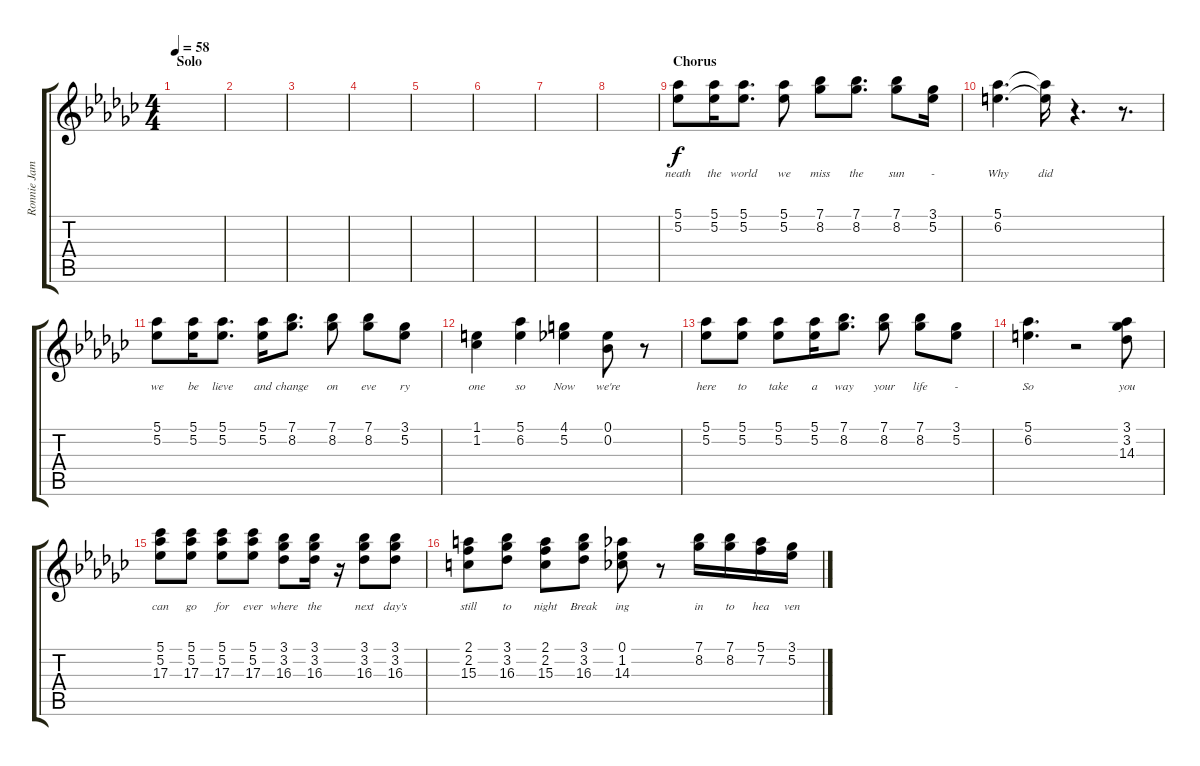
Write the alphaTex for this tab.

\track ("Ronnie James Dio" "Ronnie Jam") {instrument acousticguitarsteel}
\staff {score tabs}
\tuning (Eb4 Bb3 Gb3 Db3 Ab2 Eb2) {hide}
\ts (4 4)
\section ("" "Solo")
\tempo 58
\clef g2
\ks ebminor
|
|
|
|
|
|
|
|
\section ("" "Chorus")
(5.1 5.2).8{lyrics (0 "neath") lyrics (1 "") lyrics (2 "") lyrics (3 "") lyrics (4 "")} (5.1 5.2).16{lyrics (0 "the") lyrics (1 "") lyrics (2 "") lyrics (3 "") lyrics (4 "")} (5.1 5.2).8{d lyrics (0 "world") lyrics (1 "") lyrics (2 "") lyrics (3 "") lyrics (4 "")} (5.1 5.2).8{lyrics (0 "we") lyrics (1 "") lyrics (2 "") lyrics (3 "") lyrics (4 "")} (7.1 8.2).8{lyrics (0 "miss") lyrics (1 "") lyrics (2 "") lyrics (3 "") lyrics (4 "")} (7.1 8.2).8{d lyrics (0 "the") lyrics (1 "") lyrics (2 "") lyrics (3 "") lyrics (4 "")} (7.1 8.2).8{lyrics (0 "sun") lyrics (1 "") lyrics (2 "") lyrics (3 "") lyrics (4 "")} (3.1 5.2).16{lyrics (0 "-") lyrics (1 "") lyrics (2 "") lyrics (3 "") lyrics (4 "")} |
(5.1 6.2).4{d lyrics (0 "Why") lyrics (1 "") lyrics (2 "") lyrics (3 "") lyrics (4 "")} (5.1{t} 6.2{t}).16{lyrics (0 "did") lyrics (1 "") lyrics (2 "") lyrics (3 "") lyrics (4 "")} r.4{d} r.8{d} |
(5.1 5.2).8{lyrics (0 "we") lyrics (1 "") lyrics (2 "") lyrics (3 "") lyrics (4 "")} (5.1 5.2).16{lyrics (0 "be") lyrics (1 "") lyrics (2 "") lyrics (3 "") lyrics (4 "")} (5.1 5.2).8{d lyrics (0 "lieve") lyrics (1 "") lyrics (2 "") lyrics (3 "") lyrics (4 "")} (5.1 5.2).16{lyrics (0 "and") lyrics (1 "") lyrics (2 "") lyrics (3 "") lyrics (4 "")} (7.1 8.2).8{d lyrics (0 "change") lyrics (1 "") lyrics (2 "") lyrics (3 "") lyrics (4 "")} (7.1 8.2).8{lyrics (0 "on") lyrics (1 "") lyrics (2 "") lyrics (3 "") lyrics (4 "")} (7.1 8.2).8{lyrics (0 "eve") lyrics (1 "") lyrics (2 "") lyrics (3 "") lyrics (4 "")} (3.1 5.2).8{lyrics (0 "ry") lyrics (1 "") lyrics (2 "") lyrics (3 "") lyrics (4 "")} |
(1.1 1.2).4{lyrics (0 "one") lyrics (1 "") lyrics (2 "") lyrics (3 "") lyrics (4 "")} (5.1 6.2).4{lyrics (0 "so") lyrics (1 "") lyrics (2 "") lyrics (3 "") lyrics (4 "")} (4.1 5.2).4{lyrics (0 "Now") lyrics (1 "") lyrics (2 "") lyrics (3 "") lyrics (4 "")} (0.1 0.2).8{lyrics (0 "we're") lyrics (1 "") lyrics (2 "") lyrics (3 "") lyrics (4 "")} r.8 |
(5.1 5.2).8{lyrics (0 "here") lyrics (1 "") lyrics (2 "") lyrics (3 "") lyrics (4 "")} (5.1 5.2).8{lyrics (0 "to") lyrics (1 "") lyrics (2 "") lyrics (3 "") lyrics (4 "")} (5.1 5.2).8{lyrics (0 "take") lyrics (1 "") lyrics (2 "") lyrics (3 "") lyrics (4 "")} (5.1 5.2).16{lyrics (0 "a") lyrics (1 "") lyrics (2 "") lyrics (3 "") lyrics (4 "")} (7.1 8.2).8{d lyrics (0 "way") lyrics (1 "") lyrics (2 "") lyrics (3 "") lyrics (4 "")} (7.1 8.2).8{lyrics (0 "your") lyrics (1 "") lyrics (2 "") lyrics (3 "") lyrics (4 "")} (7.1 8.2).8{lyrics (0 "life") lyrics (1 "") lyrics (2 "") lyrics (3 "") lyrics (4 "")} (3.1 5.2).8{lyrics (0 "-") lyrics (1 "") lyrics (2 "") lyrics (3 "") lyrics (4 "")} |
(5.1 6.2).4{d lyrics (0 "So") lyrics (1 "") lyrics (2 "") lyrics (3 "") lyrics (4 "")} r.2 (3.1 3.2 14.3).8{lyrics (0 "you") lyrics (1 "") lyrics (2 "") lyrics (3 "") lyrics (4 "")} |
(5.1 5.2 17.3).8{lyrics (0 "can") lyrics (1 "") lyrics (2 "") lyrics (3 "") lyrics (4 "")} (5.1 5.2 17.3).8{lyrics (0 "go") lyrics (1 "") lyrics (2 "") lyrics (3 "") lyrics (4 "")} (5.1 5.2 17.3).8{lyrics (0 "for") lyrics (1 "") lyrics (2 "") lyrics (3 "") lyrics (4 "")} (5.1 5.2 17.3).8{lyrics (0 "ever") lyrics (1 "") lyrics (2 "") lyrics (3 "") lyrics (4 "")} (3.1 3.2 16.3).8{lyrics (0 "where") lyrics (1 "") lyrics (2 "") lyrics (3 "") lyrics (4 "")} (3.1 3.2 16.3).16{lyrics (0 "the") lyrics (1 "") lyrics (2 "") lyrics (3 "") lyrics (4 "")} r.16 (3.1 3.2 16.3).8{lyrics (0 "next") lyrics (1 "") lyrics (2 "") lyrics (3 "") lyrics (4 "")} (3.1 3.2 16.3).8{lyrics (0 "day's") lyrics (1 "") lyrics (2 "") lyrics (3 "") lyrics (4 "")} |
(2.1 2.2 15.3).8{lyrics (0 "still") lyrics (1 "") lyrics (2 "") lyrics (3 "") lyrics (4 "")} (3.1 3.2 16.3).8{lyrics (0 "to") lyrics (1 "") lyrics (2 "") lyrics (3 "") lyrics (4 "")} (2.1 2.2 15.3).8{lyrics (0 "night") lyrics (1 "") lyrics (2 "") lyrics (3 "") lyrics (4 "")} (3.1 3.2 16.3).8{lyrics (0 "Break") lyrics (1 "") lyrics (2 "") lyrics (3 "") lyrics (4 "")} (0.1 1.2 14.3).8{lyrics (0 "ing") lyrics (1 "") lyrics (2 "") lyrics (3 "") lyrics (4 "")} r.8 (7.1 8.2).16{lyrics (0 "in") lyrics (1 "") lyrics (2 "") lyrics (3 "") lyrics (4 "")} (7.1 8.2).16{lyrics (0 "to") lyrics (1 "") lyrics (2 "") lyrics (3 "") lyrics (4 "")} (5.1 7.2).16{lyrics (0 "hea") lyrics (1 "") lyrics (2 "") lyrics (3 "") lyrics (4 "")} (3.1 5.2).16{lyrics (0 "ven") lyrics (1 "") lyrics (2 "") lyrics (3 "") lyrics (4 "")}
